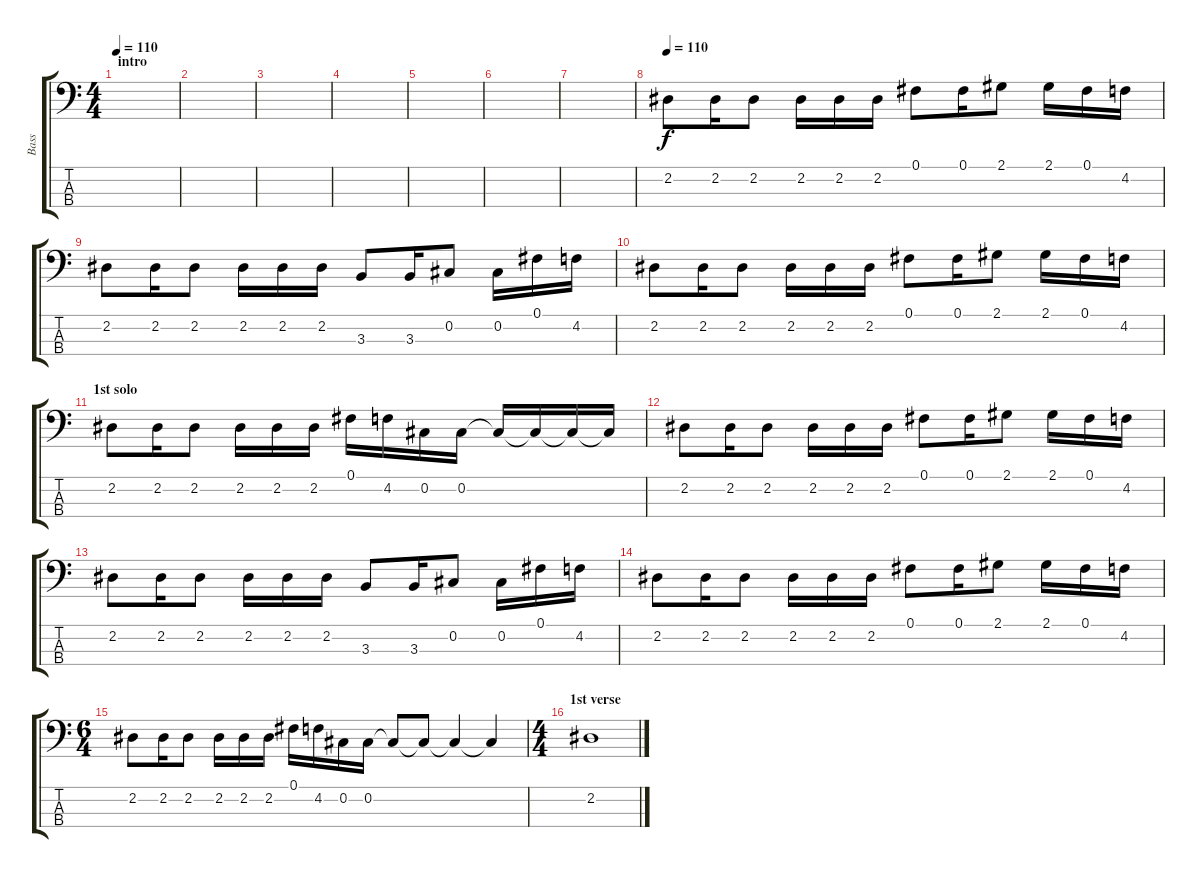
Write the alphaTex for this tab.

\track ("Bass" "Bass") {instrument electricbassfinger}
\staff {score tabs}
\tuning (Gb2 Db2 Ab1 Eb1) {hide}
\ts (4 4)
\section ("" "intro")
\tempo 110
\tempo 40
\tempo 110
\clef f4
\ks c
|
|
|
|
|
|
|
\tempo 110
2.2.8 2.2.16 2.2.8 2.2.16 2.2.16 2.2.16 0.1.8 0.1.16 2.1.8 2.1.16 0.1.16 4.2.16 |
2.2.8 2.2.16 2.2.8 2.2.16 2.2.16 2.2.16 3.3.8 3.3.16 0.2.8 0.2.16 0.1.16 4.2.16 |
2.2.8 2.2.16 2.2.8 2.2.16 2.2.16 2.2.16 0.1.8 0.1.16 2.1.8 2.1.16 0.1.16 4.2.16 |
\section ("" "1st solo")
2.2.8 2.2.16 2.2.8 2.2.16 2.2.16 2.2.16 0.1.16 4.2.16 0.2.16 0.2.16 0.2{t}.16 0.2{t}.16 0.2{t}.16 0.2{t}.16 |
2.2.8 2.2.16 2.2.8 2.2.16 2.2.16 2.2.16 0.1.8 0.1.16 2.1.8 2.1.16 0.1.16 4.2.16 |
2.2.8 2.2.16 2.2.8 2.2.16 2.2.16 2.2.16 3.3.8 3.3.16 0.2.8 0.2.16 0.1.16 4.2.16 |
2.2.8 2.2.16 2.2.8 2.2.16 2.2.16 2.2.16 0.1.8 0.1.16 2.1.8 2.1.16 0.1.16 4.2.16 |
\ts (6 4)
2.2.8 2.2.16 2.2.8 2.2.16 2.2.16 2.2.16 0.1.16 4.2.16 0.2.16 0.2.16 0.2{t}.8 0.2{t}.8 0.2{t}.4 0.2{t}.4 |
\ts (4 4)
\section ("" "1st verse")
2.2.1
